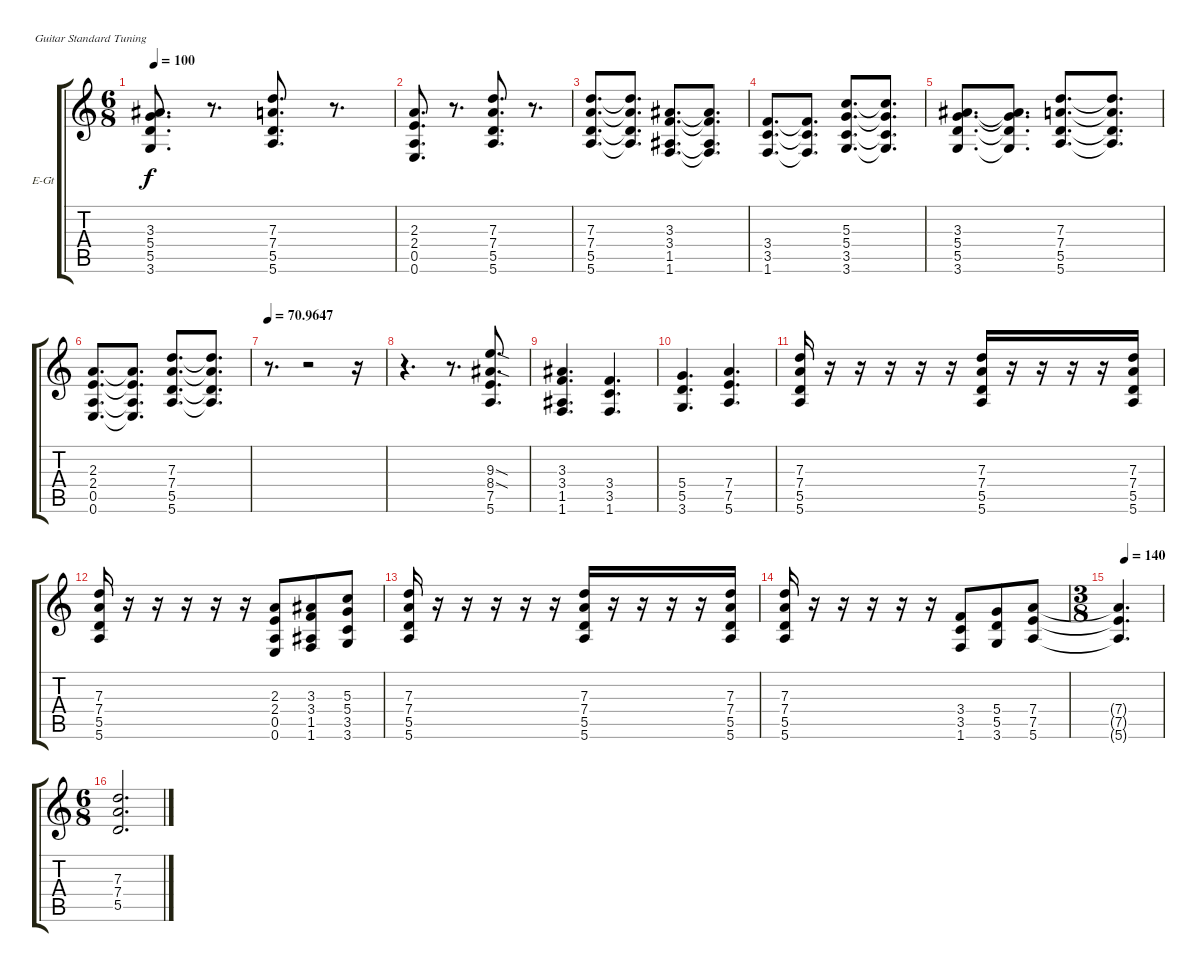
\defaultSystemsLayout 4
\bracketExtendMode groupsimilarinstruments
\firstSystemTrackNameOrientation horizontal
\otherSystemsTrackNameOrientation horizontal
\track ("Electric Guitar" "E-Gt") {instrument distortionguitar}
\staff {score tabs}
\tuning (E4 B3 G3 D3 A2 E2)
\ts (6 8)
\tempo 100
\clef g2
\scale
0.333333
\ks c
(3.3 5.4 5.5 3.6).8{d dy f} r.8{d} (7.3 7.4 5.5 5.6).8{d} r.8{d} |
\scale
0.333333 (2.3 2.4 0.5 0.6).8{d} r.8{d} (7.3 7.4 5.5 5.6).8{d} r.8{d} |
\scale
0.333333 (7.3 7.4 5.5 5.6).8{d} (7.3{t} 7.4{t} 5.5{t} 5.6{t}).8{d} (3.3 3.4 1.5 1.6).8{d} (3.3{t} 3.4{t} 1.5{t} 1.6{t}).8{d} |
\scale
0.333333 (3.4 3.5 1.6).8{d} (3.4{t} 3.5{t} 1.6{t}).8{d} (5.3 5.4 3.5 3.6).8{d} (5.3{t} 5.4{t} 3.5{t} 3.6{t}).8{d} |
\scale
0.333333 (3.3 5.4 5.5 3.6).8{d} (3.3{t} 5.4{t} 5.5{t} 3.6{t}).8{d} (7.3 7.4 5.5 5.6).8{d} (7.3{t} 7.4{t} 5.5{t} 5.6{t}).8{d} |
\scale
0.333333 (2.3 2.4 0.5 0.6).8{d} (2.3{t} 2.4{t} 0.5{t} 0.6{t}).8{d} (7.3 7.4 5.5 5.6).8{d} (7.3{t} 7.4{t} 5.5{t} 5.6{t}).8{d} |
\tempo
70.9647
\scale
0.333333 r.8{d} r.2 r.16 |
\scale
0.333333 r.4{d} r.8{d} (9.3{sod} 8.4{sod} 7.5 5.6).8{d} |
\scale
0.333333 (3.3 3.4 1.5 1.6).4{d} (3.4 3.5 1.6).4{d} |
\scale
0.333333 (5.4 5.5 3.6).4{d} (7.4 7.5 5.6).4{d} |
\scale
0.333333 (7.3 7.4 5.5 5.6).16 r.16 r.16 r.16 r.16 r.16 (7.3 7.4 5.5 5.6).16 r.16 r.16 r.16 r.16 (7.3 7.4 5.5 5.6).16 |
\scale
0.333333 (7.3 7.4 5.5 5.6).16 r.16 r.16 r.16 r.16 r.16 (2.3 2.4 0.5 0.6).8 (3.3 3.4 1.5 1.6).8 (5.3 5.4 3.5 3.6).8 |
\scale
0.333333 (7.3 7.4 5.5 5.6).16 r.16 r.16 r.16 r.16 r.16 (7.3 7.4 5.5 5.6).16 r.16 r.16 r.16 r.16 (7.3 7.4 5.5 5.6).16 |
\scale
0.333333 (7.3 7.4 5.5 5.6).16 r.16 r.16 r.16 r.16 r.16 (3.4 3.5 1.6).8 (5.4 5.5 3.6).8 (7.4 7.5 5.6).8 |
\ts (3 8)
\tempo (140 0.1625)
\scale
0.333333 (7.4{t} 7.5{t} 5.6{t}).4{d} |
\ts (6 8)
\scale
0.333333 (7.3 7.4 5.5).2{d}
